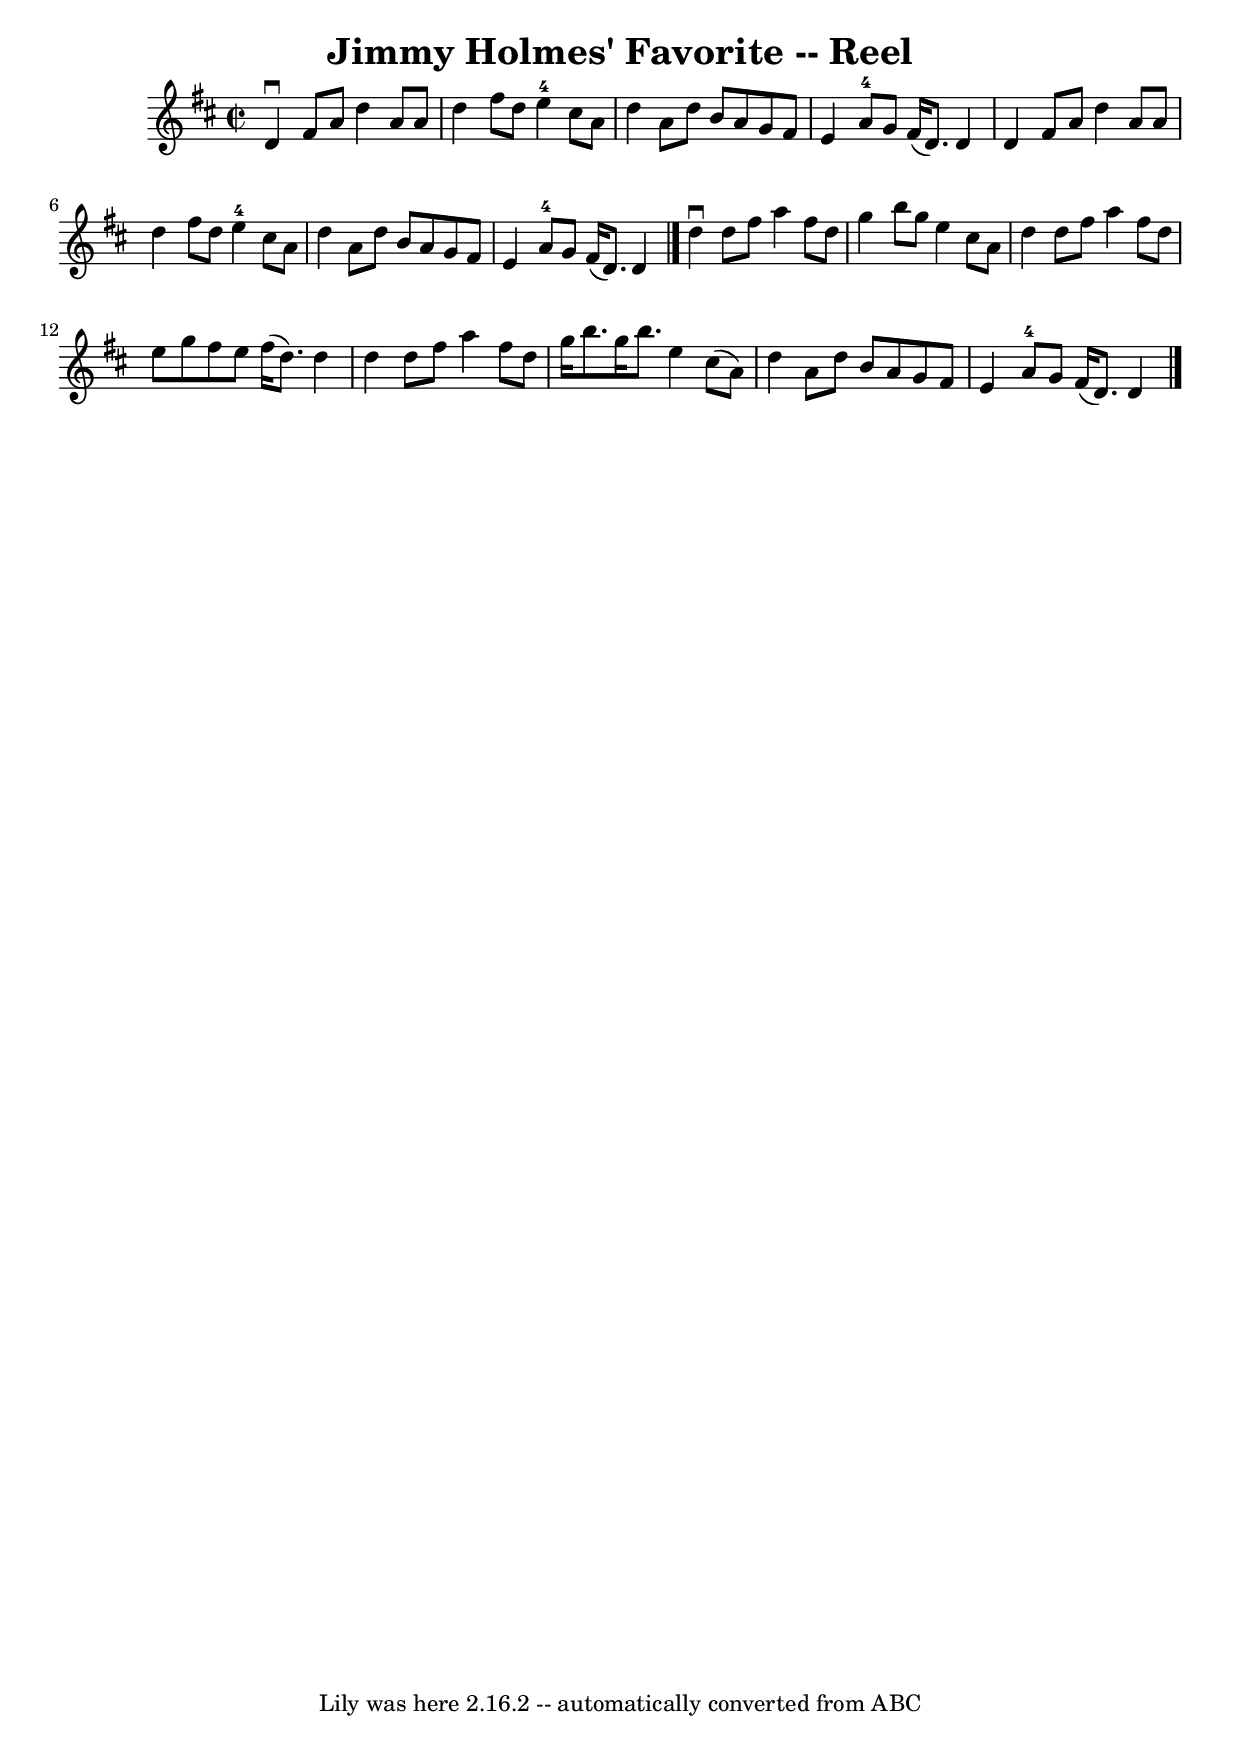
\version "2.7.40"
\include "Mammoth.ily"
\header {
	book = "Ryan's Mammoth Collection"
	crossRefNumber = "1"
	footnotes = "\\\\349"
	origin = "SCOTCH"
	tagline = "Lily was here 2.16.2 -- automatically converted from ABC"
	title = "Jimmy Holmes' Favorite -- Reel"
}
voicedefault =  {
\set Score.defaultBarType = "empty"

\override Staff.TimeSignature #'style = #'C
 \time 2/2 \key d \major d'4^\downbow fis'8 a'8 d''4 a'8 a'8   
 |
 d''4 fis''8 d''8 e''4-4 cis''8 a'8    |
   
d''4 a'8 d''8 b'8 a'8 g'8 fis'8    |
 e'4 a'8-4 
 g'8 fis'16 (d'8.) d'4    |
 d'4 fis'8 a'8 d''4  
 a'8 a'8    |
 d''4 fis''8 d''8 e''4-4 cis''8    
a'8    |
 d''4 a'8 d''8 b'8 a'8 g'8 fis'8    |
 
 e'4 a'8-4 g'8 fis'16 (d'8.) d'4    \bar "|." d''4 
^\downbow d''8 fis''8 a''4 fis''8 d''8    |
 g''4 b''8 
 g''8 e''4 cis''8 a'8    |
 d''4 d''8 fis''8 a''4   
 fis''8 d''8    |
 e''8 g''8 fis''8 e''8 fis''16 (
d''8.) d''4    |
 d''4 d''8 fis''8 a''4 fis''8    
d''8    |
 g''16 b''8. g''16 b''8. e''4 cis''8 (a'8  
-)   |
 d''4 a'8 d''8 b'8 a'8 g'8 fis'8    |
   
e'4 a'8-4 g'8 fis'16 (d'8.) d'4    \bar "|."   
}

\score{
    <<

	\context Staff="default"
	{
	    \voicedefault 
	}

    >>
	\layout {
	}
	\midi {}
}
